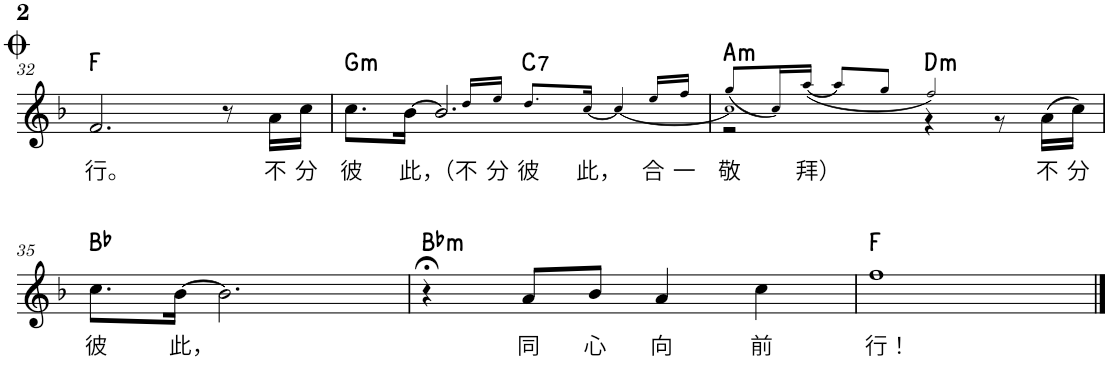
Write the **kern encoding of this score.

**kern	**text	**harte
*part1	*part1	*part1
*staff1	*staff1	*
*I"Piano	*	*
*I'Pno.	*	*
!!LO:PB:g=z
*clefG2	*	*
*k[b-]	*	*
*M4/4	*	*
=32	=32	=32
!	!LO:LY:b	!
2.f/	行。	F:maj
8r	.	.
!	!LO:LY:b	!
16a\LL	不	.
!	!LO:LY:b	!
16cc\JJ	分	.
=33	=33	=33
!	!LO:LY:b	!LO:H:kt=m
*^	*	*
*	*^	*	*
8.cc\L	4.ryy	2..ryy	彼	G:min
!	!	!	!LO:LY:b	!
[16b-\Jk	.	.	此，	.
2.b-/]	.	.	.	.
!	!	!	!LO:LY:b	!
.	16dd!/LL	.	（不	.
!	!	!	!LO:LY:b	!
.	16ee!/JJ	.	分	.
!	!	!	!LO:LY:b	!LO:H:kt=7
.	8.dd!/L	.	彼	C:7
!	!	!	!LO:LY:b	!
.	[<16cc!/Jk	.	此，	.
.	4cc!/_	.	.	.
!	!	!	!LO:LY:b	!
.	.	16ee!/LL	合	.
!	!	!	!LO:LY:b	!
.	.	16ff!/JJ	一	.
=34	=34	=34	=34	=34
!	!	!	!LO:LY:b	!LO:H:kt=m
2rGG	1cc!]	(8gg!/L	敬	A:min
.	.	16cc!/L)	.	.
!	!	!	!LO:LY:b	!
.	.	([<16aa!/JJ	拜）	.
.	.	8aa!/L]	.	.
.	.	8gg!/J	.	.
!	!	!	!	!LO:H:kt=m
4rBB	.	2ff!/)	.	D:min
8rBB	.	.	.	.
!	!	!	!LO:LY:b	!
(16a\LL	.	.	不	.
!	!	!	!LO:LY:b	!
16cc\JJ)	.	.	分	.
*v	*v	*v	*	*
!!LO:LB:g=z
=35	=35	=35
!	!LO:LY:b	!
8.cc\L	彼	Bb:maj
!	!LO:LY:b	!
[16b-\Jk	此，	.
2.b-\]	.	.
=36	=36	=36
!	!	!LO:H:kt=m
4r;<	.	Bb:min
!	!LO:LY:b	!
8a/L	同	.
!	!LO:LY:b	!
8b-/J	心	.
!	!LO:LY:b	!
4a/	向	.
!	!LO:LY:b	!
4cc\	前	.
=37	=37	=37
!	!LO:LY:b	!
1ff	行！	F:maj
==	==	==
*-	*-	*-
